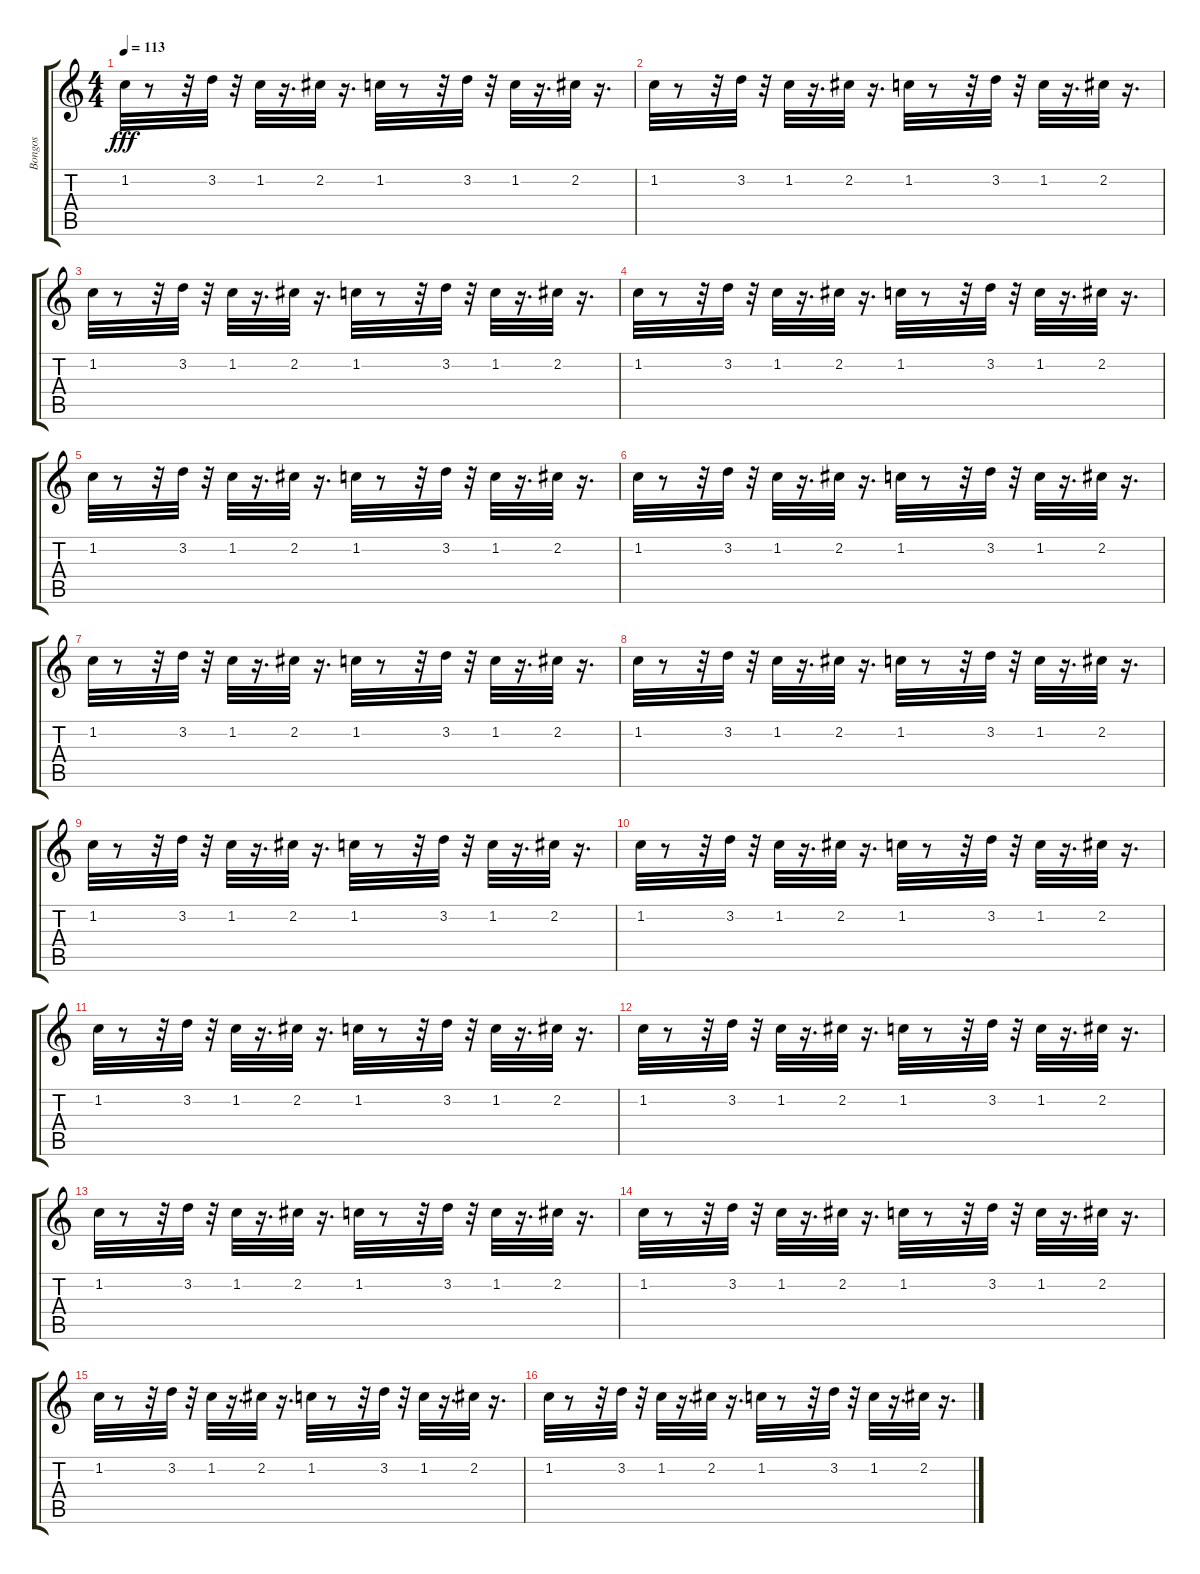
\track ("Bongos" "Bongos") {instrument acousticguitarsteel}
\staff {score tabs}
\tuning (E4 B3 G3 D3 A2 E2) {hide}
\ts (4 4)
\tempo 113
\clef g2
\ks c
1.2.32{dy fff} r.8 r.32 3.2.32 r.32 1.2.32 r.16{d} 2.2.32 r.16{d} 1.2.32 r.8 r.32 3.2.32 r.32 1.2.32 r.16{d} 2.2.32 r.16{d} |
1.2.32 r.8 r.32 3.2.32 r.32 1.2.32 r.16{d} 2.2.32 r.16{d} 1.2.32 r.8 r.32 3.2.32 r.32 1.2.32 r.16{d} 2.2.32 r.16{d} |
1.2.32 r.8 r.32 3.2.32 r.32 1.2.32 r.16{d} 2.2.32 r.16{d} 1.2.32 r.8 r.32 3.2.32 r.32 1.2.32 r.16{d} 2.2.32 r.16{d} |
1.2.32 r.8 r.32 3.2.32 r.32 1.2.32 r.16{d} 2.2.32 r.16{d} 1.2.32 r.8 r.32 3.2.32 r.32 1.2.32 r.16{d} 2.2.32 r.16{d} |
1.2.32 r.8 r.32 3.2.32 r.32 1.2.32 r.16{d} 2.2.32 r.16{d} 1.2.32 r.8 r.32 3.2.32 r.32 1.2.32 r.16{d} 2.2.32 r.16{d} |
1.2.32 r.8 r.32 3.2.32 r.32 1.2.32 r.16{d} 2.2.32 r.16{d} 1.2.32 r.8 r.32 3.2.32 r.32 1.2.32 r.16{d} 2.2.32 r.16{d} |
1.2.32 r.8 r.32 3.2.32 r.32 1.2.32 r.16{d} 2.2.32 r.16{d} 1.2.32 r.8 r.32 3.2.32 r.32 1.2.32 r.16{d} 2.2.32 r.16{d} |
1.2.32 r.8 r.32 3.2.32 r.32 1.2.32 r.16{d} 2.2.32 r.16{d} 1.2.32 r.8 r.32 3.2.32 r.32 1.2.32 r.16{d} 2.2.32 r.16{d} |
1.2.32 r.8 r.32 3.2.32 r.32 1.2.32 r.16{d} 2.2.32 r.16{d} 1.2.32 r.8 r.32 3.2.32 r.32 1.2.32 r.16{d} 2.2.32 r.16{d} |
1.2.32 r.8 r.32 3.2.32 r.32 1.2.32 r.16{d} 2.2.32 r.16{d} 1.2.32 r.8 r.32 3.2.32 r.32 1.2.32 r.16{d} 2.2.32 r.16{d} |
1.2.32 r.8 r.32 3.2.32 r.32 1.2.32 r.16{d} 2.2.32 r.16{d} 1.2.32 r.8 r.32 3.2.32 r.32 1.2.32 r.16{d} 2.2.32 r.16{d} |
1.2.32 r.8 r.32 3.2.32 r.32 1.2.32 r.16{d} 2.2.32 r.16{d} 1.2.32 r.8 r.32 3.2.32 r.32 1.2.32 r.16{d} 2.2.32 r.16{d} |
1.2.32 r.8 r.32 3.2.32 r.32 1.2.32 r.16{d} 2.2.32 r.16{d} 1.2.32 r.8 r.32 3.2.32 r.32 1.2.32 r.16{d} 2.2.32 r.16{d} |
1.2.32 r.8 r.32 3.2.32 r.32 1.2.32 r.16{d} 2.2.32 r.16{d} 1.2.32 r.8 r.32 3.2.32 r.32 1.2.32 r.16{d} 2.2.32 r.16{d} |
1.2.32 r.8 r.32 3.2.32 r.32 1.2.32 r.16{d} 2.2.32 r.16{d} 1.2.32 r.8 r.32 3.2.32 r.32 1.2.32 r.16{d} 2.2.32 r.16{d} |
1.2.32 r.8 r.32 3.2.32 r.32 1.2.32 r.16{d} 2.2.32 r.16{d} 1.2.32 r.8 r.32 3.2.32 r.32 1.2.32 r.16{d} 2.2.32 r.16{d}
